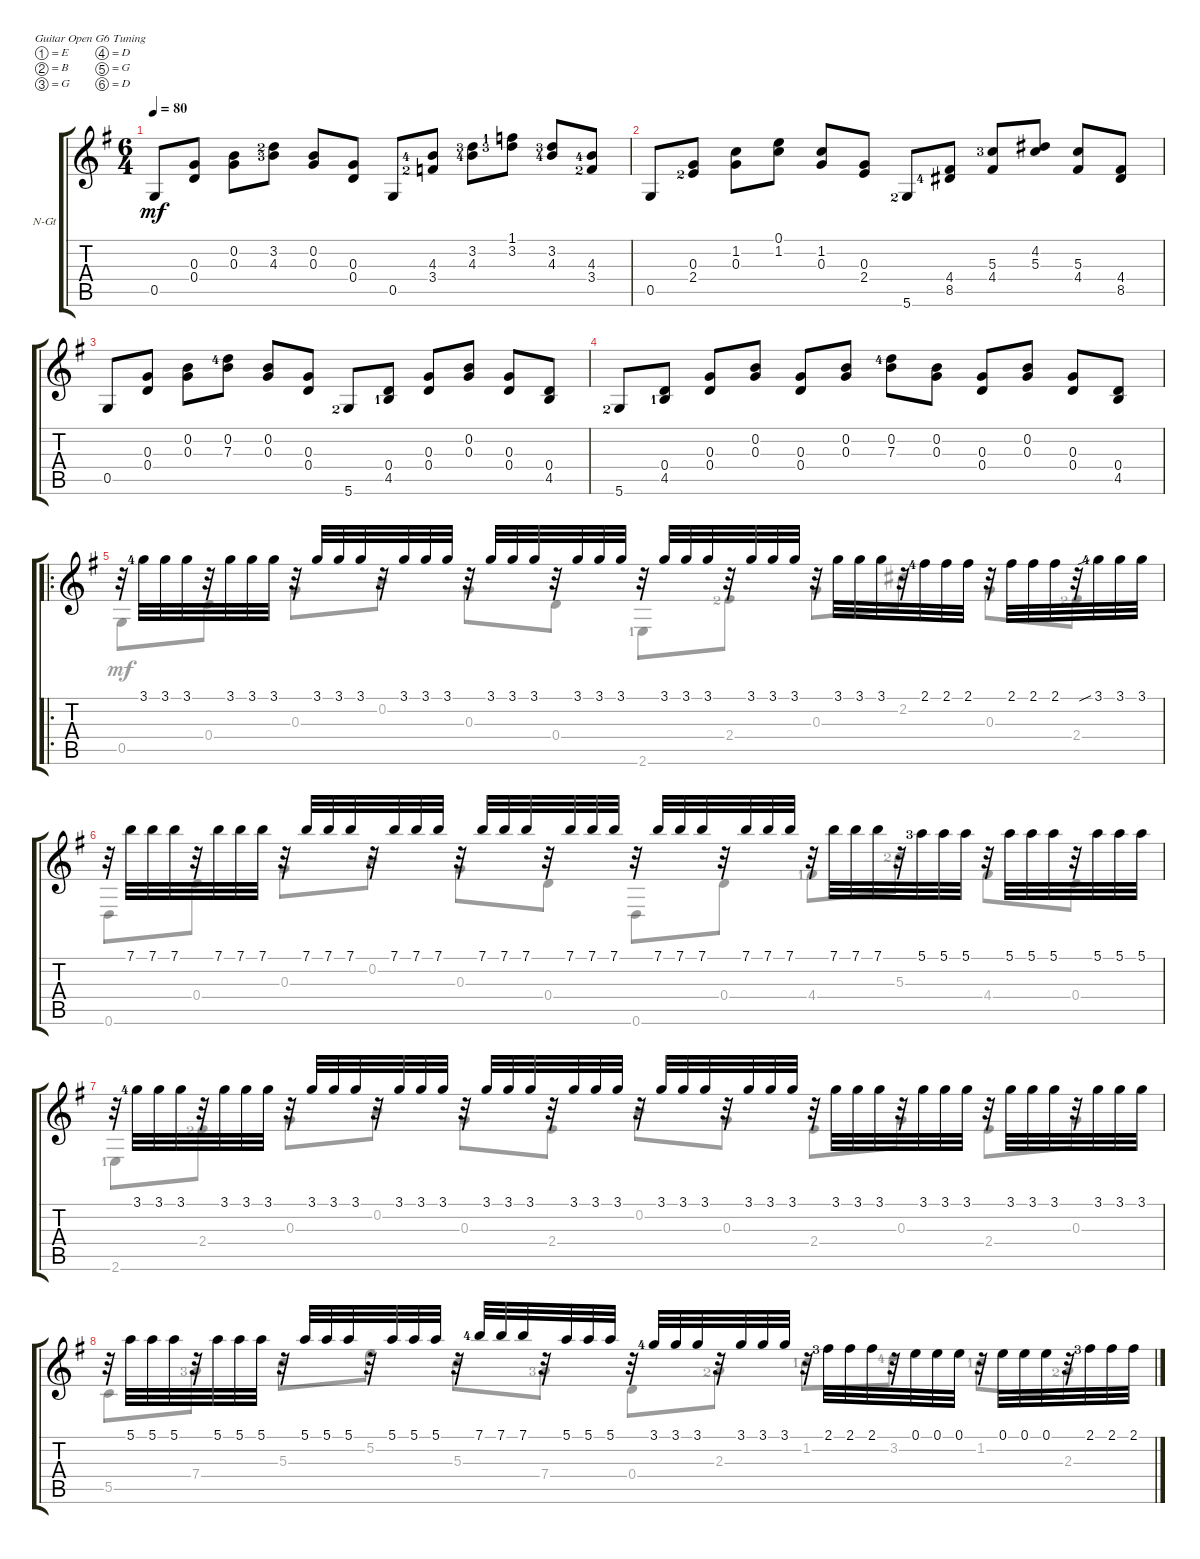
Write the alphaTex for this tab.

\bracketExtendMode groupsimilarinstruments
\firstSystemTrackNameOrientation horizontal
\otherSystemsTrackNameOrientation horizontal
\track ("Guitar" "N-Gt") {instrument acousticguitarnylon}
\staff {score tabs}
\tuning (E4 B3 G3 D3 G2 D2)
\voice
\ts (6 4)
\tempo 80
\clef g2
\ks g
0.5.8{dy mf instrument acousticguitarnylon} (0.3 0.4).8 (0.2 0.3).8 (3.2{lf 3} 4.3{lf 4}).8 (0.3 0.2).8 (0.3 0.4).8 0.5.8 (4.3{lf 5} 3.4{lf 3}).8 (3.2{lf 4} 4.3{lf 5}).8 (1.1{lf 2} 3.2{lf 4}).8 (3.2{lf 4} 4.3{lf 5}).8 (4.3{lf 5} 3.4{lf 3}).8 |
0.5.8 (2.4{lf 3} 0.3).8 (0.3 1.2).8 (0.1 1.2).8 (1.2 0.3).8 (0.3 2.4).8 5.6{lf 3}.8 (8.5{lf 5} 4.4).8 (5.3{lf 4} 4.4).8 (4.2 5.3).8 (5.3 4.4).8 (4.4 8.5).8 |
0.5.8 (0.4 0.3).8 (0.3 0.2).8 (0.2 7.3{lf 5}).8 (0.2 0.3).8 (0.3 0.4).8 5.6{lf 3}.8 (4.5{lf 2} 0.4).8 (0.3 0.4).8 (0.3 0.2).8 (0.3 0.4).8 (0.4 4.5).8 |
5.6{lf 3}.8 (4.5{lf 2} 0.4).8 (0.4 0.3).8 (0.3 0.2).8 (0.3 0.4).8 (0.2 0.3).8 (7.3{lf 5} 0.2).8 (0.2 0.3).8 (0.3 0.4).8 (0.2 0.3).8 (0.3 0.4).8 (0.4 4.5).8 |
\ro
r.32{beam invert} 3.1{lf 5}.32 3.1.32 3.1.32 r.32 3.1.32 3.1.32 3.1.32 r.32 3.1.32 3.1.32 3.1.32 r.32 3.1.32 3.1.32 3.1.32 r.32 3.1.32 3.1.32 3.1.32 r.32 3.1.32 3.1.32 3.1.32 r.32 3.1.32 3.1.32 3.1.32 r.32 3.1.32 3.1.32 3.1.32 r.32 3.1.32{beam invert} 3.1.32 3.1.32 r.32 2.1{lf 5}.32{beam invert} 2.1.32 2.1.32 r.32 2.1.32{beam invert} 2.1.32 2.1.32 r.32 3.1{sib lf 5}.32{beam invert} 3.1.32 3.1.32 |
r.32{beam invert} 7.1.32 7.1.32 7.1.32 r.32 7.1.32 7.1.32 7.1.32 r.32 7.1.32 7.1.32 7.1.32 r.32 7.1.32 7.1.32 7.1.32 r.32 7.1.32 7.1.32 7.1.32 r.32 7.1.32 7.1.32 7.1.32 r.32 7.1.32 7.1.32 7.1.32 r.32 7.1.32 7.1.32 7.1.32 r.32 7.1.32{beam invert} 7.1.32 7.1.32 r.32 5.1{lf 4}.32{beam invert} 5.1.32 5.1.32 r.32 5.1.32{beam invert} 5.1.32 5.1.32 r.32 5.1.32{beam invert} 5.1.32 5.1.32 |
r.32{beam invert} 3.1{lf 5}.32 3.1.32 3.1.32 r.32 3.1.32 3.1.32 3.1.32 r.32 3.1.32 3.1.32 3.1.32 r.32 3.1.32 3.1.32 3.1.32 r.32 3.1.32 3.1.32 3.1.32 r.32 3.1.32 3.1.32 3.1.32 r.32 3.1.32 3.1.32 3.1.32 r.32 3.1.32 3.1.32 3.1.32 r.32 3.1.32{beam invert} 3.1.32 3.1.32 r.32 3.1.32{beam invert} 3.1.32 3.1.32 r.32 3.1.32{beam invert} 3.1.32 3.1.32 r.32 3.1.32{beam invert} 3.1.32 3.1.32 |
r.32{beam invert} 5.1.32 5.1.32 5.1.32 r.32 5.1.32 5.1.32 5.1.32 r.32 5.1.32 5.1.32 5.1.32 r.32 5.1.32 5.1.32 5.1.32 r.32 7.1{lf 5}.32 7.1.32 7.1.32 r.32 5.1.32 5.1.32 5.1.32 r.32 3.1{lf 5}.32 3.1.32 3.1.32 r.32 3.1.32 3.1.32 3.1.32 r.32 2.1{lf 4}.32{beam invert} 2.1.32 2.1.32 r.32 0.1.32{beam invert} 0.1.32 0.1.32 r.32 0.1.32{beam invert} 0.1.32 0.1.32 r.32 2.1{lf 4}.32{beam invert} 2.1.32 2.1.32
\voice
\clef g2
\ottava regular
\simile none
\ks g
|
|
|
|
0.5.8 0.4.8 0.3.8 0.2.8 0.3.8 0.4.8 2.6{lf 2}.8 2.4{lf 3}.8 0.3.8 2.2.8 0.3.8 2.4{lf 3}.8 |
0.6.8 0.4.8 0.3.8 0.2.8 0.3.8 0.4.8 0.6.8 0.4.8 4.4{lf 2}.8 5.3{lf 3}.8 4.4.8 0.4.8 |
2.6{lf 2}.8 2.4{lf 3}.8 0.3.8 0.2.8 0.3.8 2.4.8 0.2.8 0.3.8 2.4.8 0.3.8 2.4.8 0.3.8 |
5.5.8 7.4{lf 4}.8 5.3.8 5.2.8 5.3.8 7.4{lf 4}.8 0.4.8 2.3{lf 3}.8 1.2{lf 2}.8 3.2{lf 5}.8 1.2{lf 2}.8 2.3{lf 3}.8
